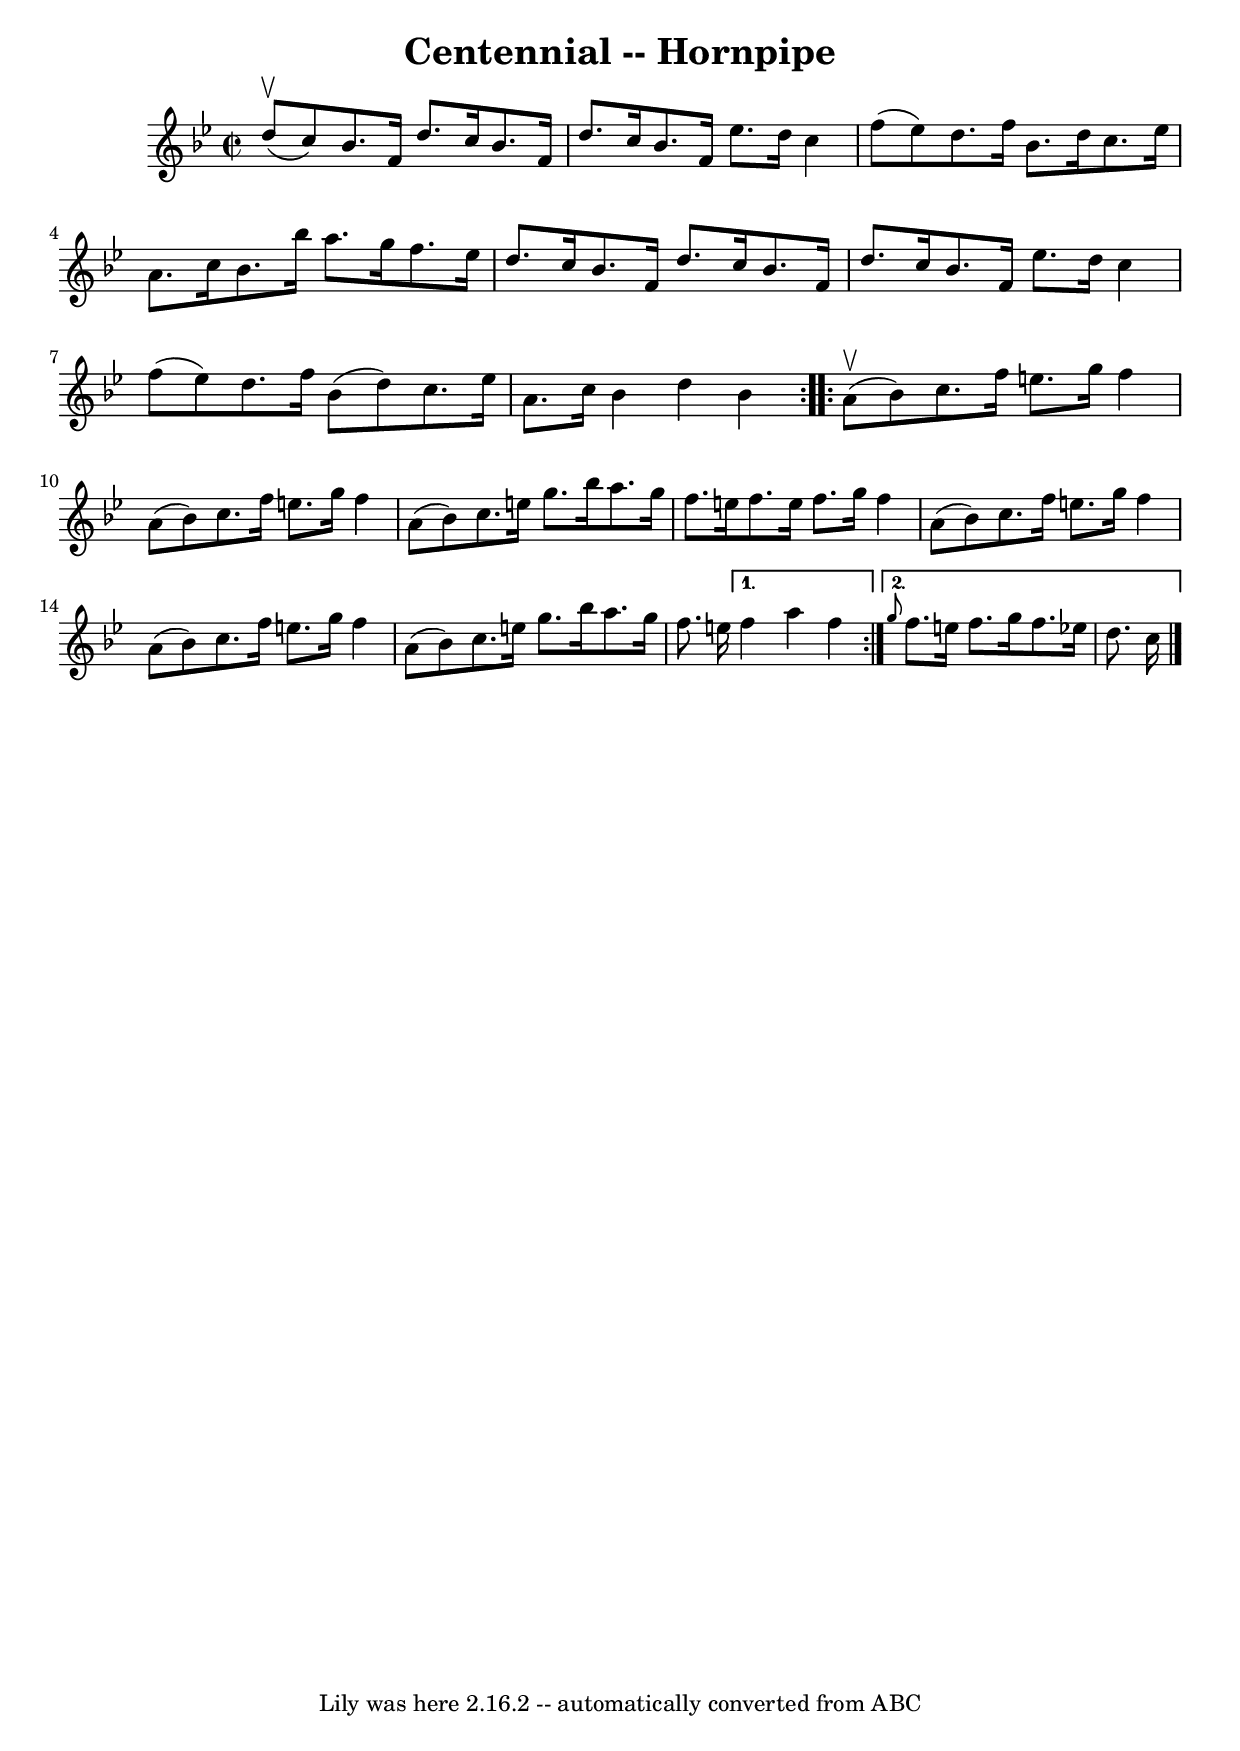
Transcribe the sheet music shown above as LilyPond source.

\version "2.7.40"
\include "Mammoth.ily"
\header {
	%% book = "Cole's 1000 Fiddle Tunes"
	crossRefNumber = "1"
	footnotes = ""
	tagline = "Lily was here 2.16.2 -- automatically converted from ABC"
	title = "Centennial -- Hornpipe"
}
voicedefault =  {
\set Score.defaultBarType = "empty"

\repeat volta 2 {
\override Staff.TimeSignature #'style = #'C
 \time 2/2 \key bes \major d''8 (^\upbow c''8) |
 bes'8.    
f'16 d''8. c''16 bes'8. f'16 d''8. c''16  |
 bes'8.   
 f'16 ees''8. d''16 c''4 f''8 (ees''8) |
 d''8.    
f''16 bes'8. d''16 c''8. ees''16 a'8. c''16  |
   
bes'8. bes''16 a''8. g''16 f''8. ees''16 d''8. c''16  
|
 bes'8. f'16 d''8. c''16 bes'8. f'16 d''8.    
c''16  |
 bes'8. f'16 ees''8. d''16 c''4 f''8 (ees''8 
) |
 d''8. f''16 bes'8 (d''8) c''8. ees''16    
a'8. c''16  |
 bes'4 d''4 bes'4  }     \repeat volta 2 {     
a'8 (^\upbow bes'8) |
 c''8. f''16 e''8. g''16 f''4    
a'8 (bes'8) |
 c''8. f''16 e''8. g''16 f''4 a'8 (
 bes'8) |
 c''8. e''16 g''8. bes''16 a''8. g''16    
f''8. e''16  |
 f''8. e''16 f''8. g''16 f''4 a'8 (
bes'8) |
     |
 c''8. f''16 e''8. g''16 f''4    
a'8 (bes'8) |
 c''8. f''16 e''8. g''16 f''4 a'8 (
 bes'8) |
 c''8. e''16 g''8. bes''16 a''8. g''16    
f''8. e''!16  } \alternative{{ f''4 a''4 f''4  } { \grace { g''8  
} f''8. e''16 f''8. g''16 f''8. ees''!16 d''8. c''16  
\bar "|."   }}
}

\score{
    <<

	\context Staff="default"
	{
	    \voicedefault 
	}

    >>
	\layout {
	}
	\midi {}
}
